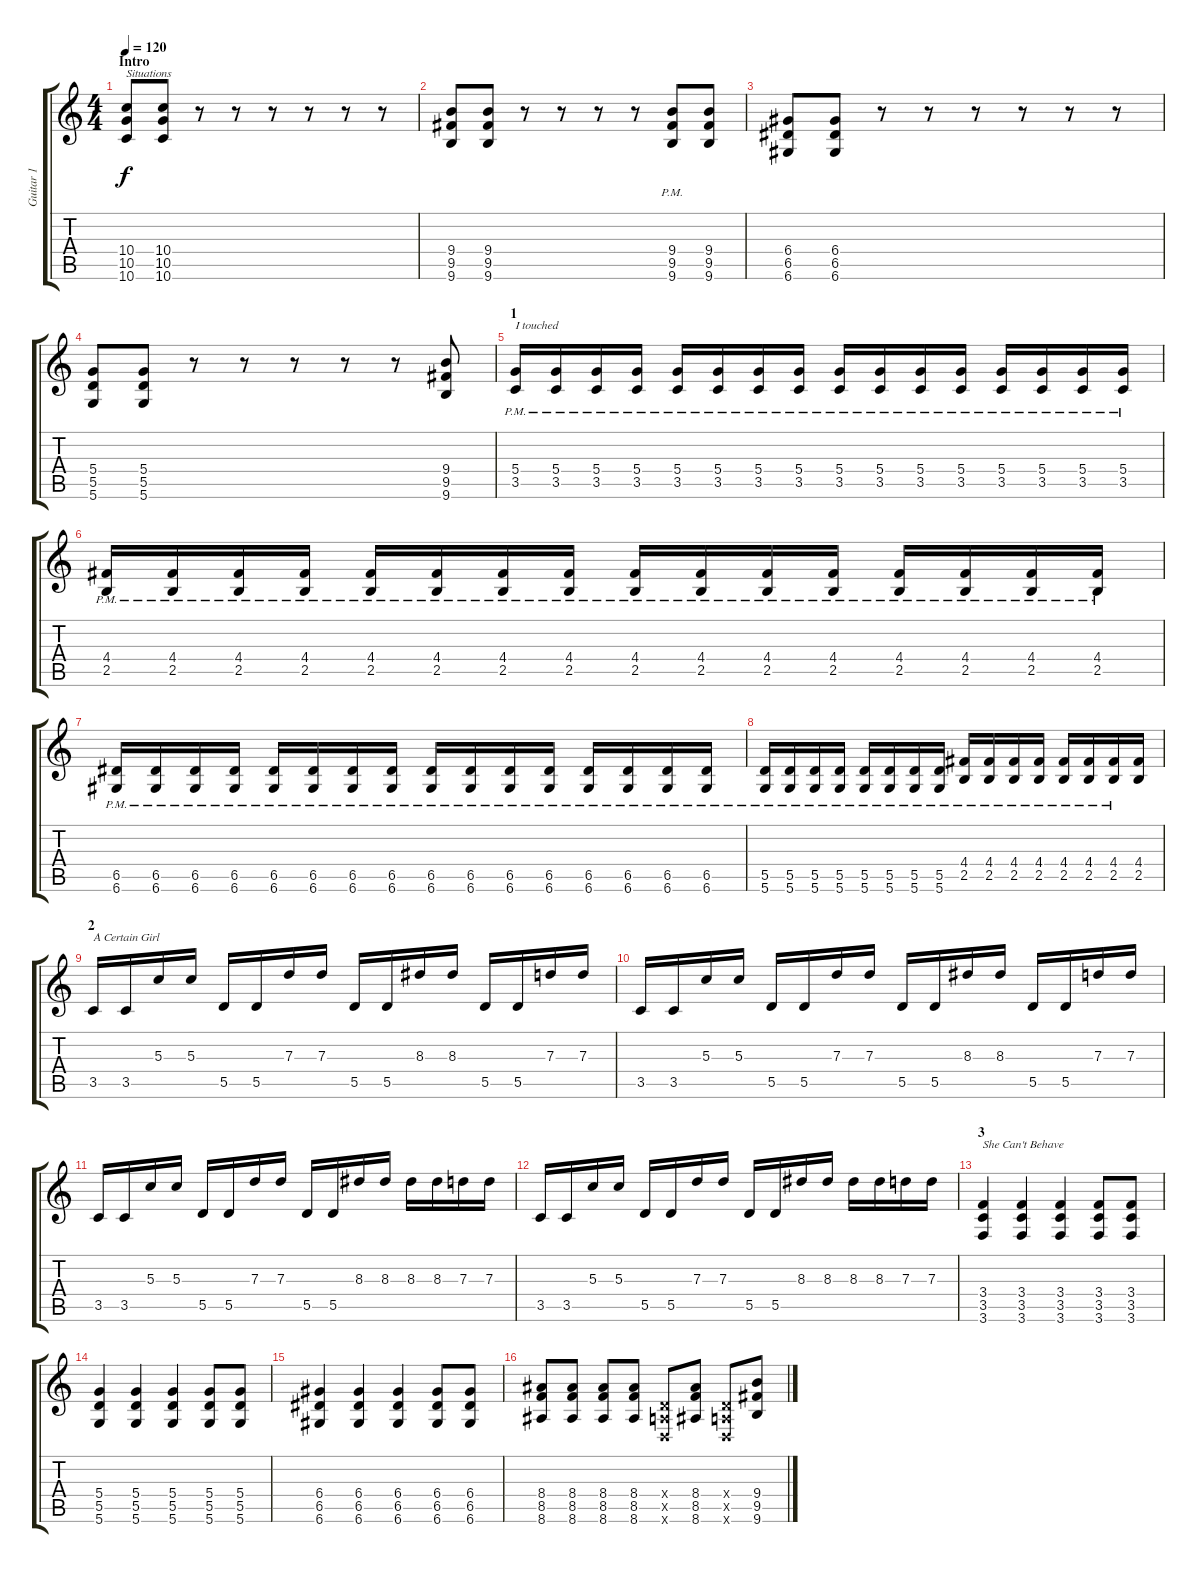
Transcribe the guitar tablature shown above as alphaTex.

\track ("Guitar 1" "Guitar 1") {instrument overdrivenguitar}
\staff {score tabs}
\tuning (E4 B3 G3 D3 A2 D2) {hide}
\ts (4 4)
\section ("" "Intro")
\tempo 120
\clef g2
\ks c
(10.4 10.5 10.6).8{txt "Situations" dy f instrument overdrivenguitar} (10.4 10.5 10.6).8 r.8 r.8 r.8 r.8 r.8 r.8 |
(9.4 9.5 9.6).8 (9.4 9.5 9.6).8 r.8 r.8 r.8 r.8 (9.4{pm} 9.5 9.6).8 (9.4 9.5 9.6).8 |
(6.4 6.5 6.6).8 (6.4 6.5 6.6).8 r.8 r.8 r.8 r.8 r.8 r.8 |
(5.4 5.5 5.6).8 (5.4 5.5 5.6).8 r.8 r.8 r.8 r.8 r.8 (9.4 9.5 9.6).8 |
\section ("" "1")
(5.4{pm} 3.5).16{txt "I touched"} (5.4{pm} 3.5).16 (5.4{pm} 3.5).16 (5.4{pm} 3.5).16 (5.4{pm} 3.5).16 (5.4{pm} 3.5).16 (5.4{pm} 3.5).16 (5.4{pm} 3.5).16 (5.4{pm} 3.5).16 (5.4{pm} 3.5).16 (5.4{pm} 3.5).16 (5.4{pm} 3.5).16 (5.4{pm} 3.5).16 (5.4{pm} 3.5).16 (5.4{pm} 3.5).16 (5.4{pm} 3.5).16 |
(4.4{pm} 2.5).16 (4.4{pm} 2.5).16 (4.4{pm} 2.5).16 (4.4{pm} 2.5).16 (4.4{pm} 2.5).16 (4.4{pm} 2.5).16 (4.4{pm} 2.5).16 (4.4{pm} 2.5).16 (4.4{pm} 2.5).16 (4.4{pm} 2.5).16 (4.4{pm} 2.5).16 (4.4{pm} 2.5).16 (4.4{pm} 2.5).16 (4.4{pm} 2.5).16 (4.4{pm} 2.5).16 (4.4{pm} 2.5).16 |
(6.5{pm} 6.6).16 (6.5{pm} 6.6).16 (6.5{pm} 6.6).16 (6.5{pm} 6.6).16 (6.5{pm} 6.6).16 (6.5{pm} 6.6).16 (6.5{pm} 6.6).16 (6.5{pm} 6.6).16 (6.5{pm} 6.6).16 (6.5{pm} 6.6).16 (6.5{pm} 6.6).16 (6.5{pm} 6.6).16 (6.5{pm} 6.6).16 (6.5{pm} 6.6).16 (6.5{pm} 6.6).16 (6.5{pm} 6.6).16 |
(5.5{pm} 5.6).16 (5.5{pm} 5.6).16 (5.5{pm} 5.6).16 (5.5{pm} 5.6).16 (5.5{pm} 5.6).16 (5.5{pm} 5.6).16 (5.5{pm} 5.6).16 (5.5{pm} 5.6).16 (4.4 2.5{pm}).16 (4.4 2.5{pm}).16 (4.4 2.5{pm}).16 (4.4 2.5{pm}).16 (4.4 2.5{pm}).16 (4.4 2.5{pm}).16 (4.4 2.5{pm}).16 (4.4 2.5).16 |
\section ("" "2")
3.5.16{txt "A Certain Girl"} 3.5.16 5.3.16 5.3.16 5.5.16 5.5.16 7.3.16 7.3.16 5.5.16 5.5.16 8.3.16 8.3.16 5.5.16 5.5.16 7.3.16 7.3.16 |
3.5.16 3.5.16 5.3.16 5.3.16 5.5.16 5.5.16 7.3.16 7.3.16 5.5.16 5.5.16 8.3.16 8.3.16 5.5.16 5.5.16 7.3.16 7.3.16 |
3.5.16 3.5.16 5.3.16 5.3.16 5.5.16 5.5.16 7.3.16 7.3.16 5.5.16 5.5.16 8.3.16 8.3.16 8.3.16 8.3.16 7.3.16 7.3.16 |
3.5.16 3.5.16 5.3.16 5.3.16 5.5.16 5.5.16 7.3.16 7.3.16 5.5.16 5.5.16 8.3.16 8.3.16 8.3.16 8.3.16 7.3.16 7.3.16 |
\section ("" "3")
(3.4 3.5 3.6).4{txt "She Can't Behave"} (3.4 3.5 3.6).4 (3.4 3.5 3.6).4 (3.4 3.5 3.6).8 (3.4 3.5 3.6).8 |
(5.4 5.5 5.6).4 (5.4 5.5 5.6).4 (5.4 5.5 5.6).4 (5.4 5.5 5.6).8 (5.4 5.5 5.6).8 |
(6.4 6.5 6.6).4 (6.4 6.5 6.6).4 (6.4 6.5 6.6).4 (6.4 6.5 6.6).8 (6.4 6.5 6.6).8 |
(8.4 8.5 8.6).8 (8.4 8.5 8.6).8 (8.4 8.5 8.6).8 (8.4 8.5 8.6).8 (0.4{x} 0.5{x} 0.6{x}).8 (8.4 8.5 8.6).8 (0.4{x} 0.5{x} 0.6{x}).8 (9.4 9.5 9.6).8
